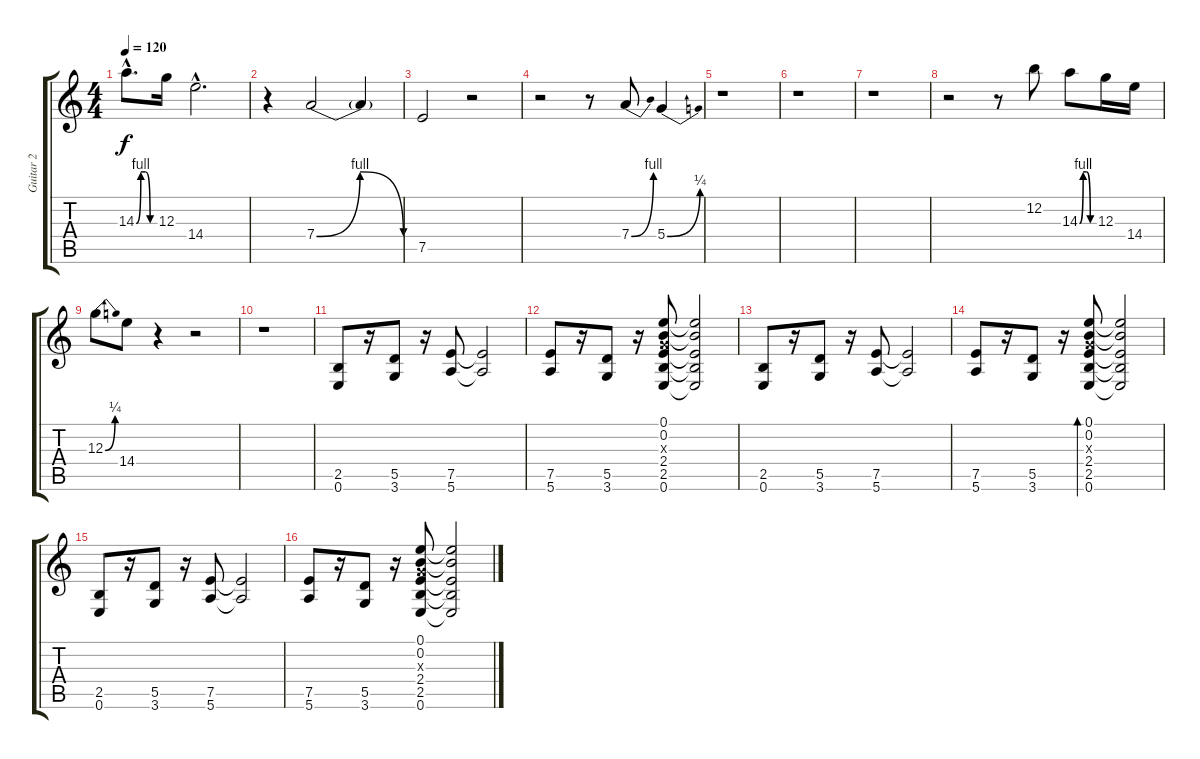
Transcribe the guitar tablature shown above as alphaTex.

\track ("Guitar 2" "Guitar 2") {instrument overdrivenguitar}
\staff {score tabs}
\tuning (E4 B3 G3 D3 A2 E2) {hide}
\ts (4 4)
\tempo 120
\clef g2
\ks c
14.3{be (custom 0 0 15 4 30 4 45 0 60 0) hac}.8{d dy f} 12.3.16 14.4{hac}.2{d} |
r.4 7.4{be (bendrelease 0 0 15 4 15 4 60 0)}.2 7.4{t}.4 |
7.5.2 r.2 |
r.2 r.8 7.4{be (bend 0 0 60 4)}.8 5.4{be (bend 0 0 60 1)}.4 |
r.1 |
r.1 |
r.1 |
r.2 r.8 12.2.8 14.3{be (custom 0 0 15 4 30 4 45 0 60 0)}.8 12.3.16 14.4.16 |
12.3{be (bend 0 0 60 1)}.8 14.4.8 r.4 r.2 |
r.1 |
(2.5 0.6).8{volume 11} r.16 (5.5 3.6).8 r.16 (7.5 5.6).8 (7.5{t} 5.6{t}).2 |
(7.5 5.6).8 r.16 (5.5 3.6).8 r.16 (0.1 0.2 0.3{x} 2.4 2.5 0.6).8 (0.1{t} 0.2{t} 2.4{t} 2.5{t} 0.6{t}).2 |
(2.5 0.6).8 r.16 (5.5 3.6).8 r.16 (7.5 5.6).8 (7.5{t} 5.6{t}).2 |
(7.5 5.6).8 r.16 (5.5 3.6).8 r.16 (0.1 0.2 0.3{x} 2.4 2.5 0.6).8{bd 120} (0.1{t} 0.2{t} 2.4{t} 2.5{t} 0.6{t}).2 |
(2.5 0.6).8 r.16 (5.5 3.6).8 r.16 (7.5 5.6).8 (7.5{t} 5.6{t}).2 |
(7.5 5.6).8 r.16 (5.5 3.6).8 r.16 (0.1 0.2 0.3{x} 2.4 2.5 0.6).8 (0.1{t} 0.2{t} 2.4{t} 2.5{t} 0.6{t}).2
